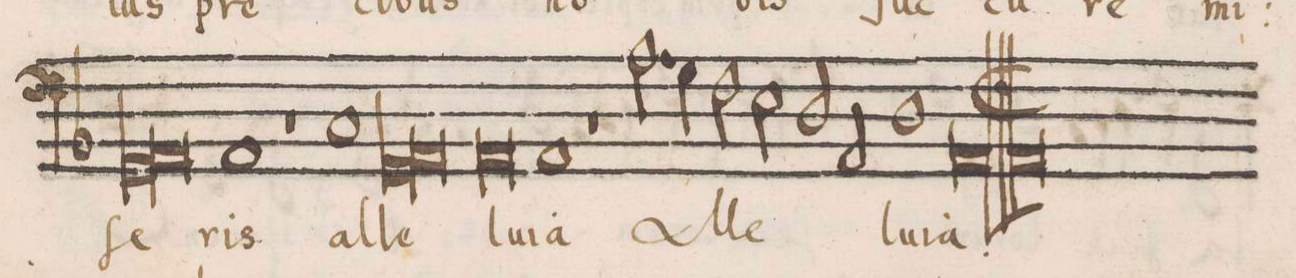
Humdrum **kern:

**kern	**text
*I"BASSVS	*
*clefF4	*
*k[b-]	*
*met(C)	*
*M2/1	*
*lig	*
1GG	-ſe-
1AA	.
*Xlig	*
=49-	=49-
1AA	-ris.
1r	.
=50-	=50-
1C	al-
*lig	*
1GG	-le-
=51-	=51-
1AA	.
*Xlig	*
0AA	-lu-
=52-	=52-
1AA	-ia
=53-	=53-
1r	.
2.A\	al-
4G\	.
=54-	=54-
2F\	-le-
2E\	.
2D/	.
2AA/	.
=55-	=55-
1D	-lu-
[1AAl	-ia.
=56-	=56-
0AA]	.
==	==
*-	*-
